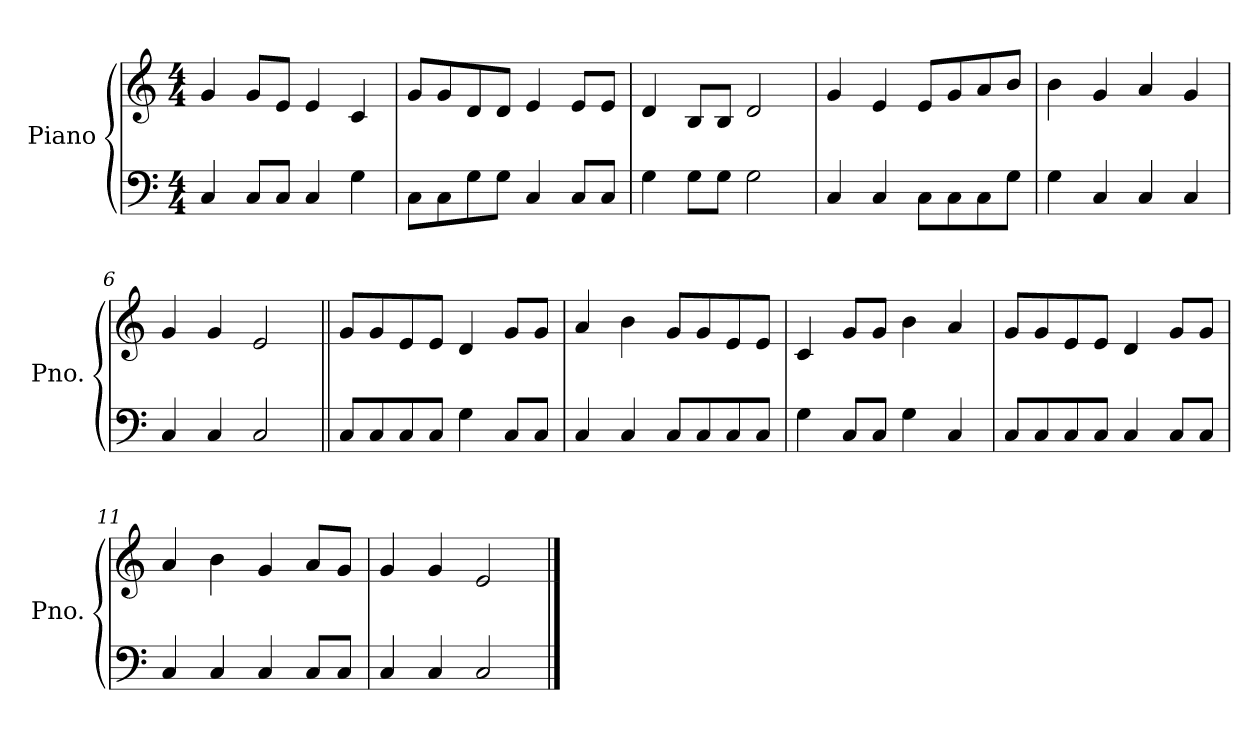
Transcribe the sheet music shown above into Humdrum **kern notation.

**kern	**kern
*part1	*part1
*staff2	*staff1
*I"Piano	*
*I'Pno.	*
*clefF4	*clefG2
*k[]	*k[]
*M4/4	*M4/4
=1	=1
4C/	4g/
8C/L	8g/L
8C/J	8e/J
4C/	4e/
4G\	4c/
=2	=2
8C\L	8g/L
8C\	8g/
8G\	8d/
8G\J	8d/J
4C/	4e/
8C/L	8e/L
8C/J	8e/J
=3	=3
4G\	4d/
8G\L	8B/L
8G\J	8B/J
2G\	2d/
=4	=4
4C/	4g/
4C/	4e/
8C\L	8e/L
8C\	8g/
8C\	8a/
8G\J	8b/J
=5	=5
4G\	4b\
4C/	4g/
4C/	4a/
4C/	4g/
=6	=6
4C/	4g/
4C/	4g/
2C/	2e/
=7||	=7||
8C/L	8g/L
8C/	8g/
8C/	8e/
8C/J	8e/J
4G\	4d/
8C/L	8g/L
8C/J	8g/J
=8	=8
4C/	4a/
4C/	4b\
8C/L	8g/L
8C/	8g/
8C/	8e/
8C/J	8e/J
!!LO:LB:g=z
=9	=9
4G\	4c/
8C/L	8g/L
8C/J	8g/J
4G\	4b\
4C/	4a/
=10	=10
8C/L	8g/L
8C/	8g/
8C/	8e/
8C/J	8e/J
4C/	4d/
8C/L	8g/L
8C/J	8g/J
=11	=11
4C/	4a/
4C/	4b\
4C/	4g/
8C/L	8a/L
8C/J	8g/J
=12	=12
4C/	4g/
4C/	4g/
2C/	2e/
==	==
*-	*-
